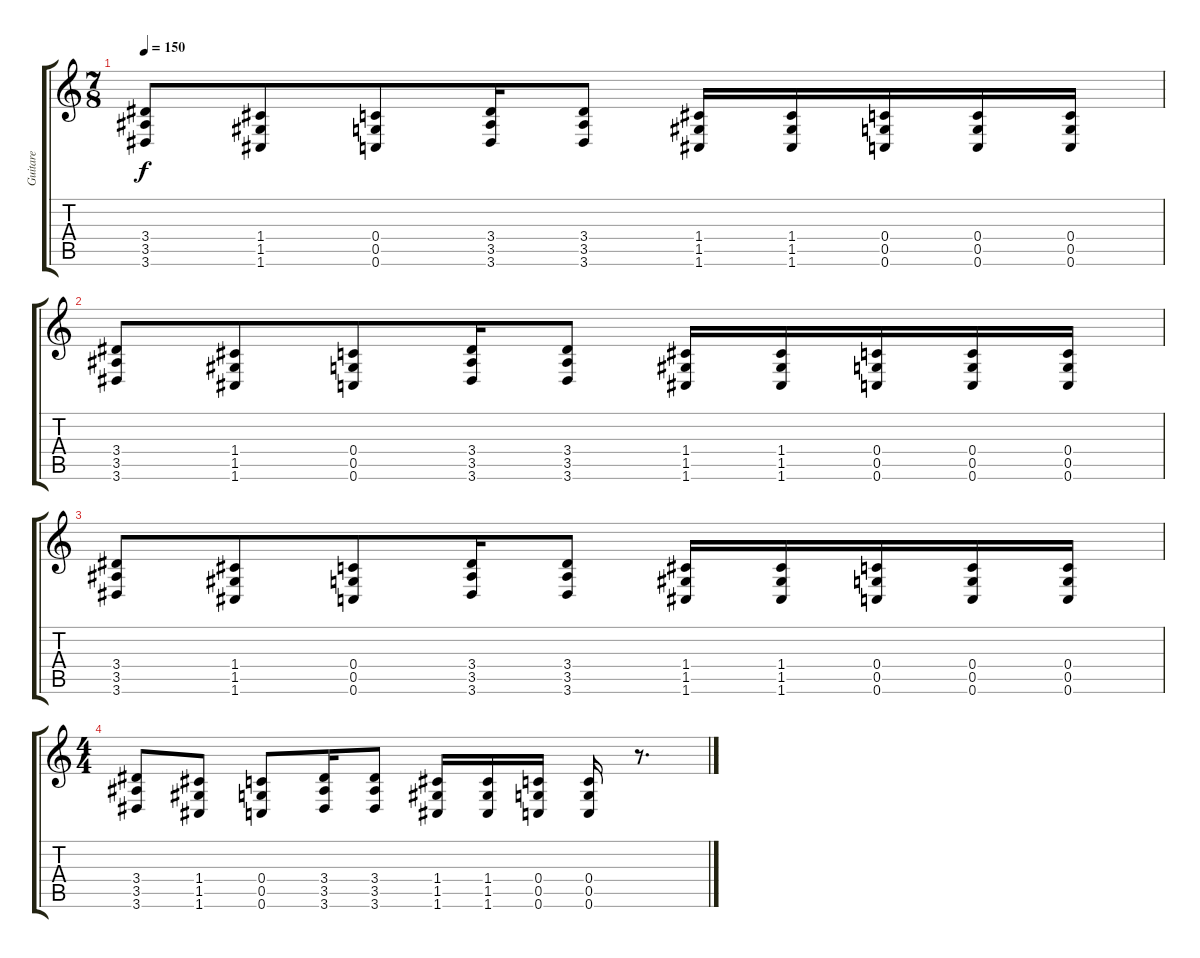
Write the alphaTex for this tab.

\track ("Guitare" "Guitare") {instrument overdrivenguitar}
\staff {score tabs}
\tuning (D4 A3 F3 C3 G2 C2) {hide}
\ts (7 8)
\tempo 150
\clef g2
\ks c
(3.4 3.5 3.6).8{dy f} (1.4 1.5 1.6).8 (0.4 0.5 0.6).8 (3.4 3.5 3.6).16 (3.4 3.5 3.6).8 (1.4 1.5 1.6).16 (1.4 1.5 1.6).16 (0.4 0.5 0.6).16 (0.4 0.5 0.6).16 (0.4 0.5 0.6).16 |
(3.4 3.5 3.6).8 (1.4 1.5 1.6).8 (0.4 0.5 0.6).8 (3.4 3.5 3.6).16 (3.4 3.5 3.6).8 (1.4 1.5 1.6).16 (1.4 1.5 1.6).16 (0.4 0.5 0.6).16 (0.4 0.5 0.6).16 (0.4 0.5 0.6).16 |
(3.4 3.5 3.6).8 (1.4 1.5 1.6).8 (0.4 0.5 0.6).8 (3.4 3.5 3.6).16 (3.4 3.5 3.6).8 (1.4 1.5 1.6).16 (1.4 1.5 1.6).16 (0.4 0.5 0.6).16 (0.4 0.5 0.6).16 (0.4 0.5 0.6).16 |
\ts (4 4)
(3.4 3.5 3.6).8 (1.4 1.5 1.6).8 (0.4 0.5 0.6).8 (3.4 3.5 3.6).16 (3.4 3.5 3.6).8 (1.4 1.5 1.6).16 (1.4 1.5 1.6).16 (0.4 0.5 0.6).16 (0.4 0.5 0.6).16 r.8{d}
